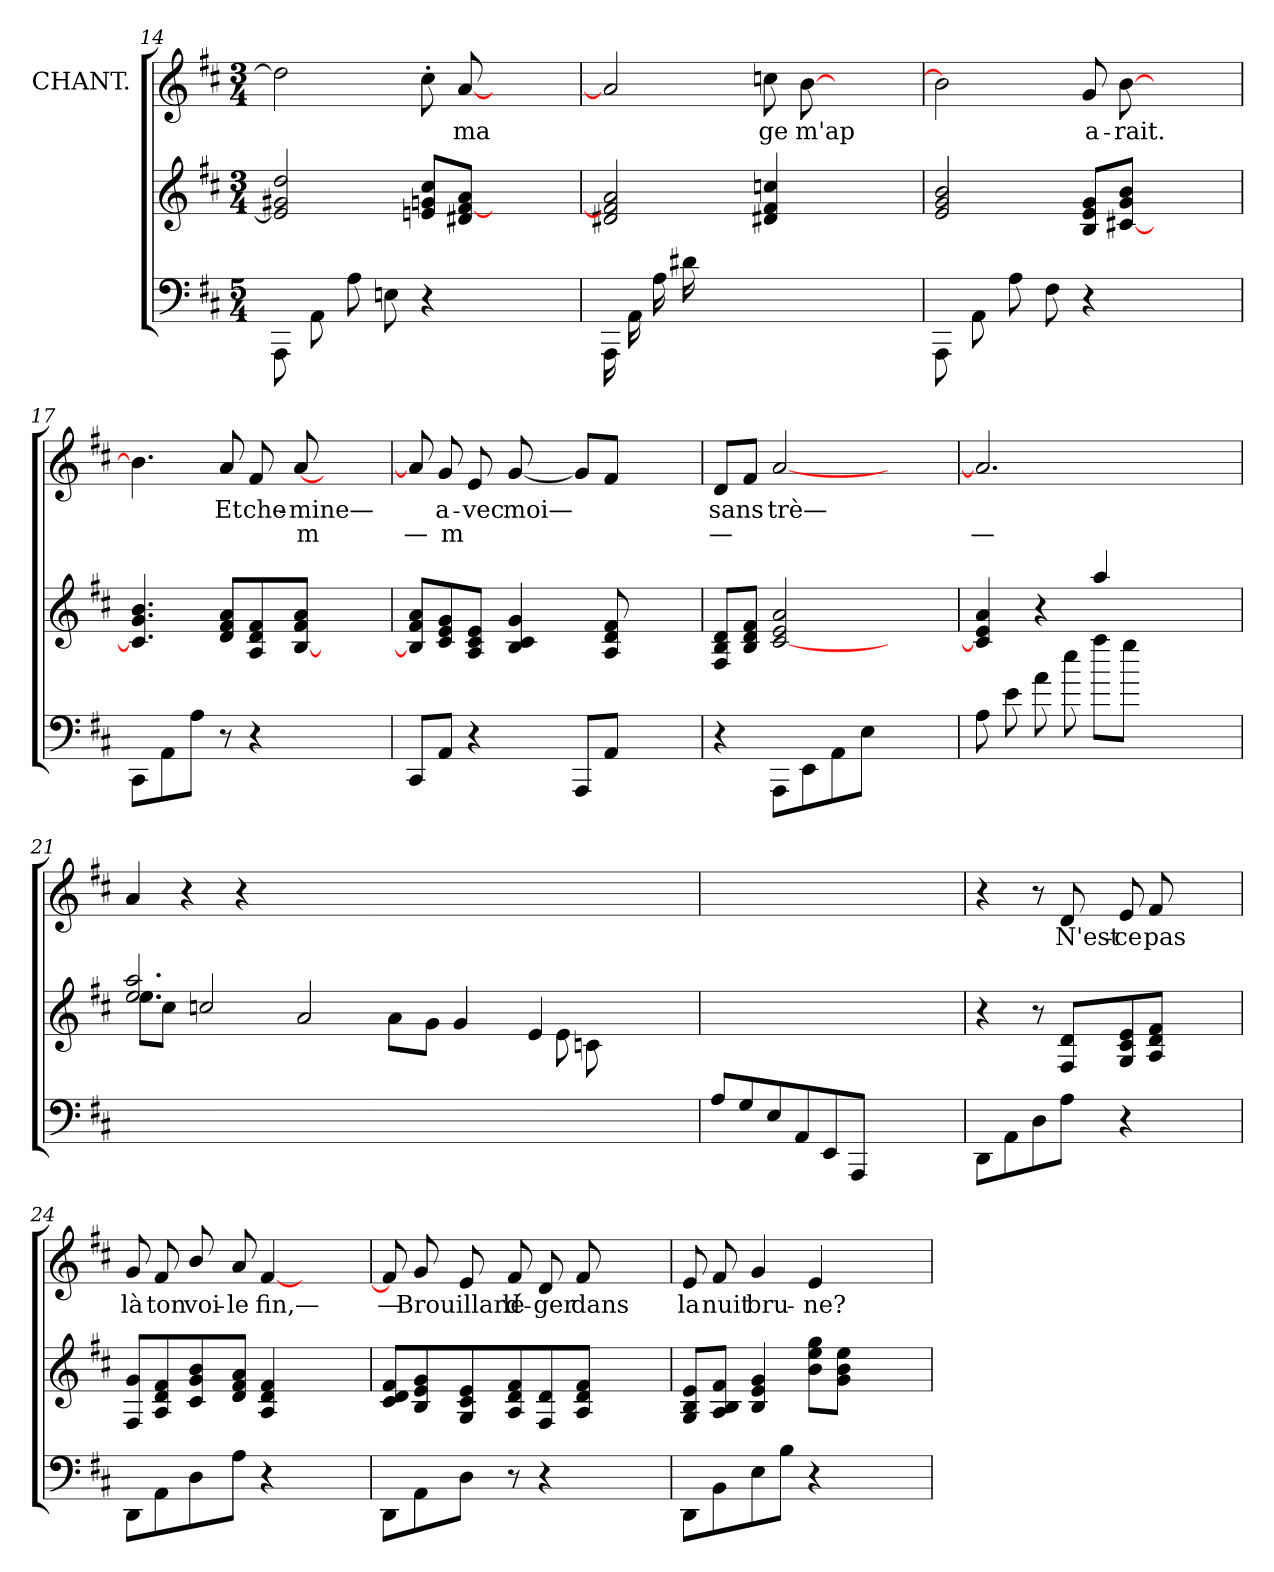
**kern	**kern	**kern	**text	**text
*part3	*part2	*part1	*part1	*part1
*staff3	*staff2	*staff1	*staff1	*staff1
*	*	*I"CHANT.	*	*
*clefF4	*clefG2	*clefG2	*	*
*k[f#c#]	*k[f#c#]	*k[f#c#]	*	*
*M5/4	*M3/4	*M3/4	*	*
=14	=14	=14	=14	=14
8AAAi\	2ddj/ 2g#j/ 2e#j]/	2ddj\]	.	.
8AAi\	.	.	.	.
8Ai\	.	.	.	.
8Eni\	.	.	.	.
4r	8cc#j/ 8gnj/ 8enj/L	8cc#'<j\	.	.
.	8d#Xj/ 8aj/ [8f#j/J	[8aj/	ma	.
2ryy	2ryy	2ryy	.	.
=15	=15	=15	=15	=15
16AAAi\	2aj/ 2f#j]/ 2d#j/	2aj/]	--	.
16AAi\	.	.	.	.
16Ai\	.	.	.	.
16d#Xi\	.	.	.	.
1ryy	.	.	.	.
.	4ccnj/ 4f#j/ 4d#Xj/	8ccnj\	ge	.
.	.	[8bj\	m'ap	.
.	2ryy	2ryy	.	.
=16	=16	=16	=16	=16
8AAAi\	2ej/ 2bj/ 2gj/	2bj\]	.	.
8AAi\	.	.	.	.
8Ai\	.	.	.	.
8F#i\	.	.	.	.
4r	8gj/ 8ej/ 8Bj/L	8gj/	a-	.
.	8bj/ 8gj/ [8c#Xj/J	[8bj\	rait.	.
2ryy	2ryy	2ryy	.	.
!!LO:PB:g=z
=17	=17	=17	=17	=17
8CC#i\L	4.bj/ 4.gj/ 4.c#j]/	4.bj\]	.	.
8AAi\	.	.	.	.
8Ai\J	.	.	.	.
8r	8aj/ 8f#j/ 8dj/L	8aj/	Et	.
4r	8f#j/ 8dj/ 8Aj/	8f#j/	che-	.
.	8aj/ 8f#j/ [8Bj/J	[8aj/	mine—	m
2ryy	2ryy	2ryy	.	.
=18	=18	=18	=18	=18
8CC#i/L	8aj/ 8f#j/ 8Bj]/L	8aj/]	.	—
8AAi/J	8gj/ 8ej/ 8c#j/	8gj/	a-	m
4r	8Aj/ 8c#j/ 8ej/J	8ej/	vec	.
.	4gj/ 4c#j/ 4Bj/	[8gj/	moi—	.
8AAAi/L	.	8gj/L]	.	.
8AAi/J	8f#j/ 8dj/ 8Aj/	8f#j/J	.	.
2ryy	2ryy	2ryy	.	.
=19	=19	=19	=19	=19
4r	8dj/ 8Bj/ 8F#j/L	8dj/L	sans	—
.	8f#j/ 8dj/ 8Bj/J	8f#j/J	.	.
8AAAi\L	2aj/ 2ej/ [2c#j/	[2aj/	trè—	.
8EEi\	.	.	.	.
8AAi\	.	.	.	.
8Ei\J	.	.	.	.
2ryy	2ryy	2ryy	.	.
=20	=20	=20	=20	=20
*^	*	*	*	*
8Ai\	1ryy	4aj/ 4ej/ 4c#j]/	2.aj/]	.	—
8ei\	.	.	.	.	.
8ai\	.	4r	.	.	.
8eei\	.	.	.	.	.
8aai\L	.	4aaj/	.	.	.
8ggi\J	.	.	.	.	.
2ryy	.	2ryy	2ryy	.	.
.	4ryy	.	.	.	.
*v	*v	*	*	*	*
!!LO:LB:g=z
=21	=21	=21	=21	=21
*	*^	*	*	*
*	*	*^	*	*	*
*	*	*	*^	*	*	*
2ryy	2.aaj/ 2.eej/	8.eei\L	2ryy	2ryy	4aj/	.	.
.	.	8cc#i\J	.	.	.	.	.
.	.	.	.	.	4r	.	.
.	.	2ccZ/	.	.	.	.	.
2ryy	.	.	2ryy	2ryy	4r	.	.
.	1...ryy	.	.	.	1...ryy	.	.
.	.	2aZ/	.	.	.	.	.
4ryy	.	.	8.ryy	4ryy	.	.	.
.	.	.	16ryy	.	.	.	.
8ryy	.	.	8aZ\L	8ryy	.	.	.
.	.	4..ryy	.	.	.	.	.
1ryy	.	.	8gZ\J	8.ryy	.	.	.
.	.	.	4gZ/	.	.	.	.
.	.	.	.	16ryy	.	.	.
.	.	.	.	16ryy	.	.	.
.	.	.	.	16ryy	.	.	.
.	.	2..ryy	4eV/	8ryy	.	.	.
.	.	.	.	8eN\	.	.	.
.	.	.	8cV\	8ryy	.	.	.
.	.	.	2ryy	2ryy	.	.	.
4ryy	.	.	.	.	.	.	.
*	*v	*v	*v	*v	*	*	*
=22	=22	=22	=22	=22
8Ai/L	1ryy	4%5r	.	.
8Gi/	.	.	.	.
8Ei/	.	.	.	.
8AAi/	.	.	.	.
8EEi/	.	.	.	.
8AAAi/J	.	.	.	.
2ryy	.	.	.	.
.	4ryy	.	.	.
=23	=23	=23	=23	=23
8DDi\L	4r	4r	.	.
8AAi\	.	.	.	.
8Di\	8r	8r	.	.
8Ai\J	8dj/ 8F#j/L	8dj/	N'est-	.
4r	8ej/ 8c#j/ 8Gj/	8ej/	ce	.
.	8f#j/ 8dj/ 8Aj/J	8f#j/	pas	.
2ryy	2ryy	2ryy	.	.
=24	=24	=24	=24	=24
8DDi\L	8gj/ 8F#j/L	8gj/	là	.
8AAi\	8f#j/ 8dj/ 8Aj/	8f#j/	ton	.
8Di\	8bj/ 8gj/ 8c#j/	8bj/	voi-	.
8Ai\J	8dj/ 8f#j/ 8aj/J	8aj/	le	.
4r	4f#j/ 4dj/ 4Aj/	[4f#j/	fin,—	.
2ryy	2ryy	2ryy	.	.
!!LO:LB:g=z
=25	=25	=25	=25	=25
8DDi\L	8f#j/ 8dj/ 8c#j/L	8f#j/]	—	.
8AAi\	8gj/ 8ej/ 8Bj/	8gj/	Brouillard	.
8Di\J	8ej/ 8c#j/ 8Gj/	8ej/	.	.
8r	8f#j/ 8dj/ 8Aj/	8f#j/	lé-	.
4r	8dj/ 8F#j/	8dj/	ger	.
.	8f#j/ 8dj/ 8Aj/J	8f#j/	dans	.
2ryy	2ryy	2ryy	.	.
=26	=26	=26	=26	=26
8DDi\L	8Gj/ 8ej/ 8Bj/L	8ej/	la	.
8BBi\	8f#j/ 8Bj/ 8Aj/J	8f#j/	nuit	.
8Ei\	4gj/ 4ej/ 4Bj/	4gj/	bru-	.
8Bi\J	.	.	.	.
4r	8bj\ 8eej\ 8ggj\L	4ej/	ne?	.
.	8gj\ 8bj\ 8eej\J	.	.	.
2ryy	2ryy	2ryy	.	.
=	=	=	=	=
*-	*-	*-	*-	*-
